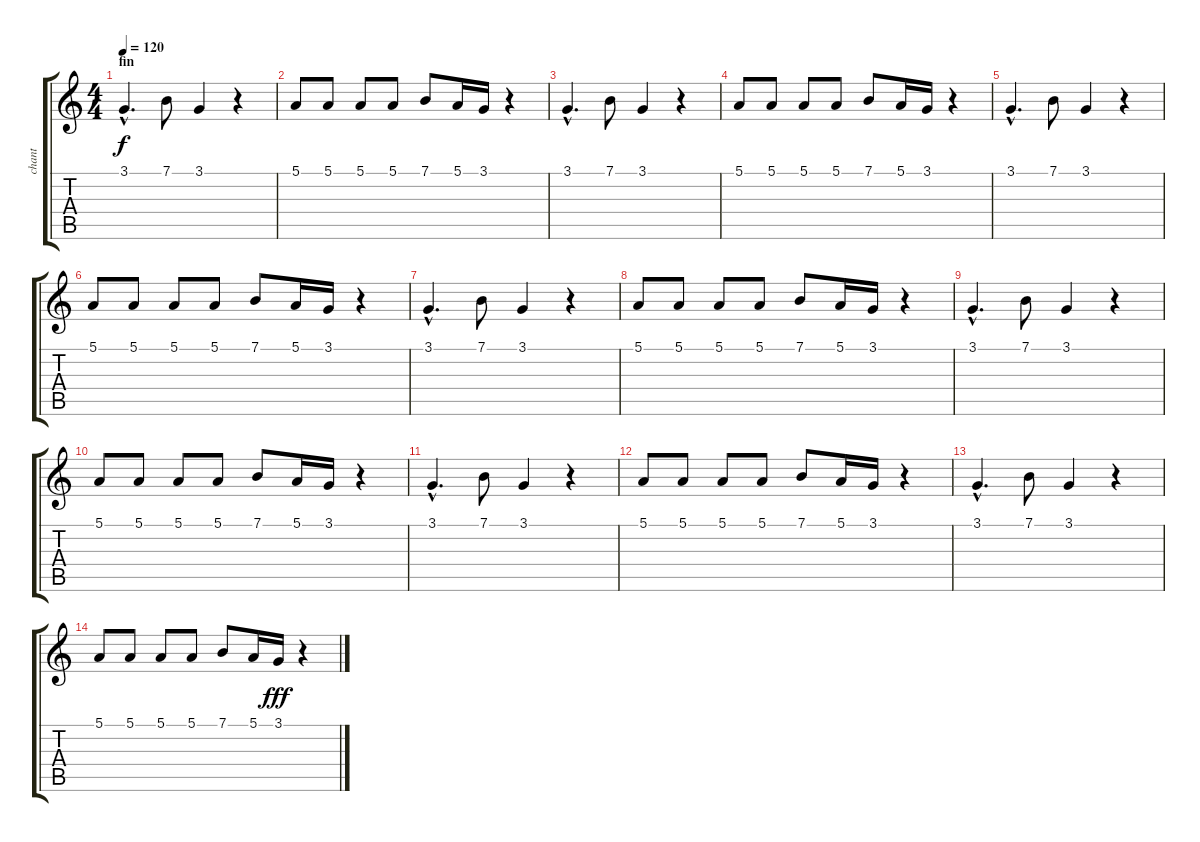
\track ("chant" "chant") {instrument flute}
\staff {score tabs}
\tuning (E4 B3 G3 D3 A2 E2) {hide}
\ts (4 4)
\section ("" "fin")
\tempo 120
\clef g2
\ks c
3.1{hac}.4{d dy f} 7.1.8 3.1.4 r.4 |
5.1.8 5.1.8 5.1.8 5.1.8 7.1.8 5.1.16 3.1.16 r.4 |
3.1{hac}.4{d} 7.1.8 3.1.4 r.4 |
5.1.8 5.1.8 5.1.8 5.1.8 7.1.8 5.1.16 3.1.16 r.4 |
3.1{hac}.4{d} 7.1.8 3.1.4 r.4 |
5.1.8 5.1.8 5.1.8 5.1.8 7.1.8 5.1.16 3.1.16 r.4 |
3.1{hac}.4{d} 7.1.8 3.1.4 r.4 |
5.1.8 5.1.8 5.1.8 5.1.8 7.1.8 5.1.16 3.1.16 r.4 |
3.1{hac}.4{d} 7.1.8 3.1.4 r.4 |
5.1.8 5.1.8 5.1.8 5.1.8 7.1.8 5.1.16 3.1.16 r.4 |
3.1{hac}.4{d} 7.1.8 3.1.4 r.4 |
5.1.8 5.1.8 5.1.8 5.1.8 7.1.8 5.1.16 3.1.16 r.4 |
3.1{hac}.4{d} 7.1.8 3.1.4 r.4 |
5.1.8 5.1.8 5.1.8 5.1.8 7.1.8 5.1.16 3.1.16{dy fff} r.4
